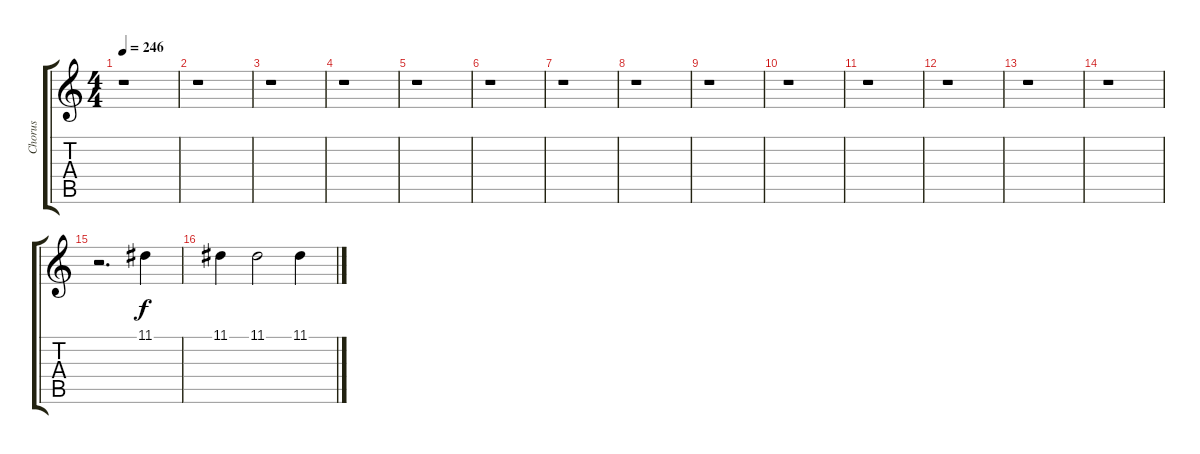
\track ("Chorus" "Chorus") {instrument synthvoice}
\staff {score tabs}
\tuning (E4 B3 G3 D3 A2 E2) {hide}
\ts (4 4)
\tempo 246
\clef g2
\ks c
r.1{dy f} |
r.1 |
r.1 |
r.1 |
r.1 |
r.1 |
r.1 |
r.1 |
r.1 |
r.1 |
r.1 |
r.1 |
r.1 |
r.1 |
r.2{d} 11.1.4 |
11.1.4 11.1.2 11.1.4
